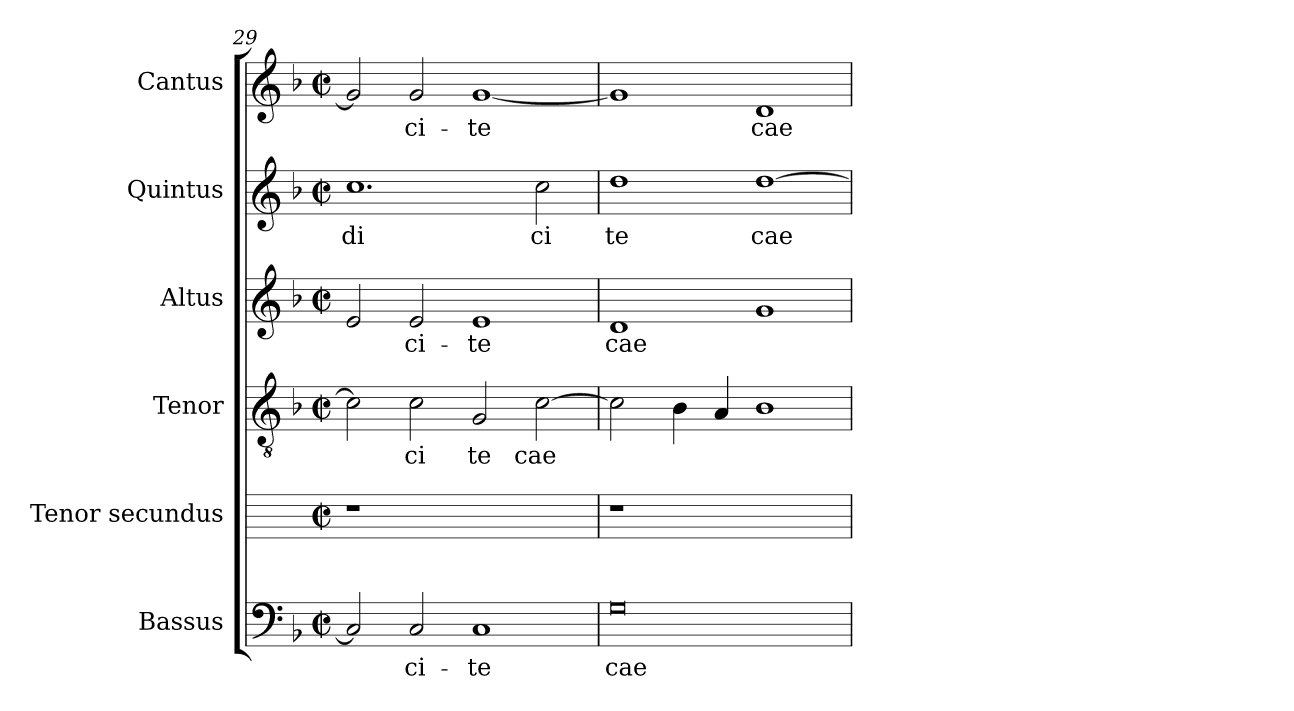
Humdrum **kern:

**kern	**text	**kern	**kern	**text	**kern	**text	**kern	**text	**kern	**text
*part6	*part6	*part5	*part4	*part4	*part3	*part3	*part2	*part2	*part1	*part1
*staff6	*staff6	*staff5	*staff4	*staff4	*staff3	*staff3	*staff2	*staff2	*staff1	*staff1
*I"Bassus	*	*I"Tenor  secundus	*I"Tenor	*	*I"Altus	*	*I"Quintus	*	*I"Cantus	*
*I'B	*	*	*I'T	*	*I'A	*	*I'Q	*	*I'C	*
*clefF4	*	*	*clefGv2	*	*clefG2	*	*clefG2	*	*clefG2	*
*k[b-]	*	*k[]	*k[b-]	*	*k[b-]	*	*k[b-]	*	*k[b-]	*
*F:	*	*C:	*F:	*	*F:	*	*F:	*	*F:	*
*M2/2	*	*M2/2	*M2/2	*	*M2/2	*	*M2/2	*	*M2/2	*
*met(c|)	*	*met(c|)	*met(c|)	*	*met(c|)	*	*met(c|)	*	*met(c|)	*
=29	=29	=29	=29	=29	=29	=29	=29	=29	=29	=29
!	!LO:LY:b:cj	!	!	!LO:LY:b:cj	!	!LO:LY:b:cj	!	!LO:LY:b:cj	!	!LO:LY:b:cj
2C/]	--	1r	2c\]	.	2e/	--	1.cc	di	2g/]	--
!	!LO:LY:b:cj	!	!	!LO:LY:b:cj	!	!LO:LY:b:cj	!	!	!	!LO:LY:b:cj
2C/	-ci-	.	2c\	ci	2e/	-ci-	.	.	2g/	-ci-
!	!LO:LY:b:cj	!	!	!LO:LY:b:cj	!	!LO:LY:b:cj	!	!	!	!LO:LY:b:cj
1C	-te	1ryy	2G/	te	1e	-te	.	.	[<1g	-te
!	!	!	!	!LO:LY:b:cj	!	!	!	!LO:LY:b:cj	!	!
.	.	.	[>2c\	cae	.	.	2cc\	ci	.	.
=30	=30	=30	=30	=30	=30	=30	=30	=30	=30	=30
!	!LO:LY:b:cj	!	!	!LO:LY:b:cj	!	!LO:LY:b:cj	!	!LO:LY:b:cj	!	!LO:LY:b:cj
0G	cae-	1r	2c\]	.	1d	cae-	1dd	te	1g]	.
!	!	!	!	!LO:LY:b:cj	!	!	!	!	!	!
.	.	.	4B-\	.	.	.	.	.	.	.
!	!	!	!	!LO:LY:b:cj	!	!	!	!	!	!
.	.	.	4A/	.	.	.	.	.	.	.
!	!	!	!	!LO:LY:b:cj	!	!LO:LY:b:cj	!	!LO:LY:b:cj	!	!LO:LY:b:cj
.	.	1ryy	1B-	.	1g	--	[<1dd	cae	1d	cae-
=	=	=	=	=	=	=	=	=	=	=
*-	*-	*-	*-	*-	*-	*-	*-	*-	*-	*-
